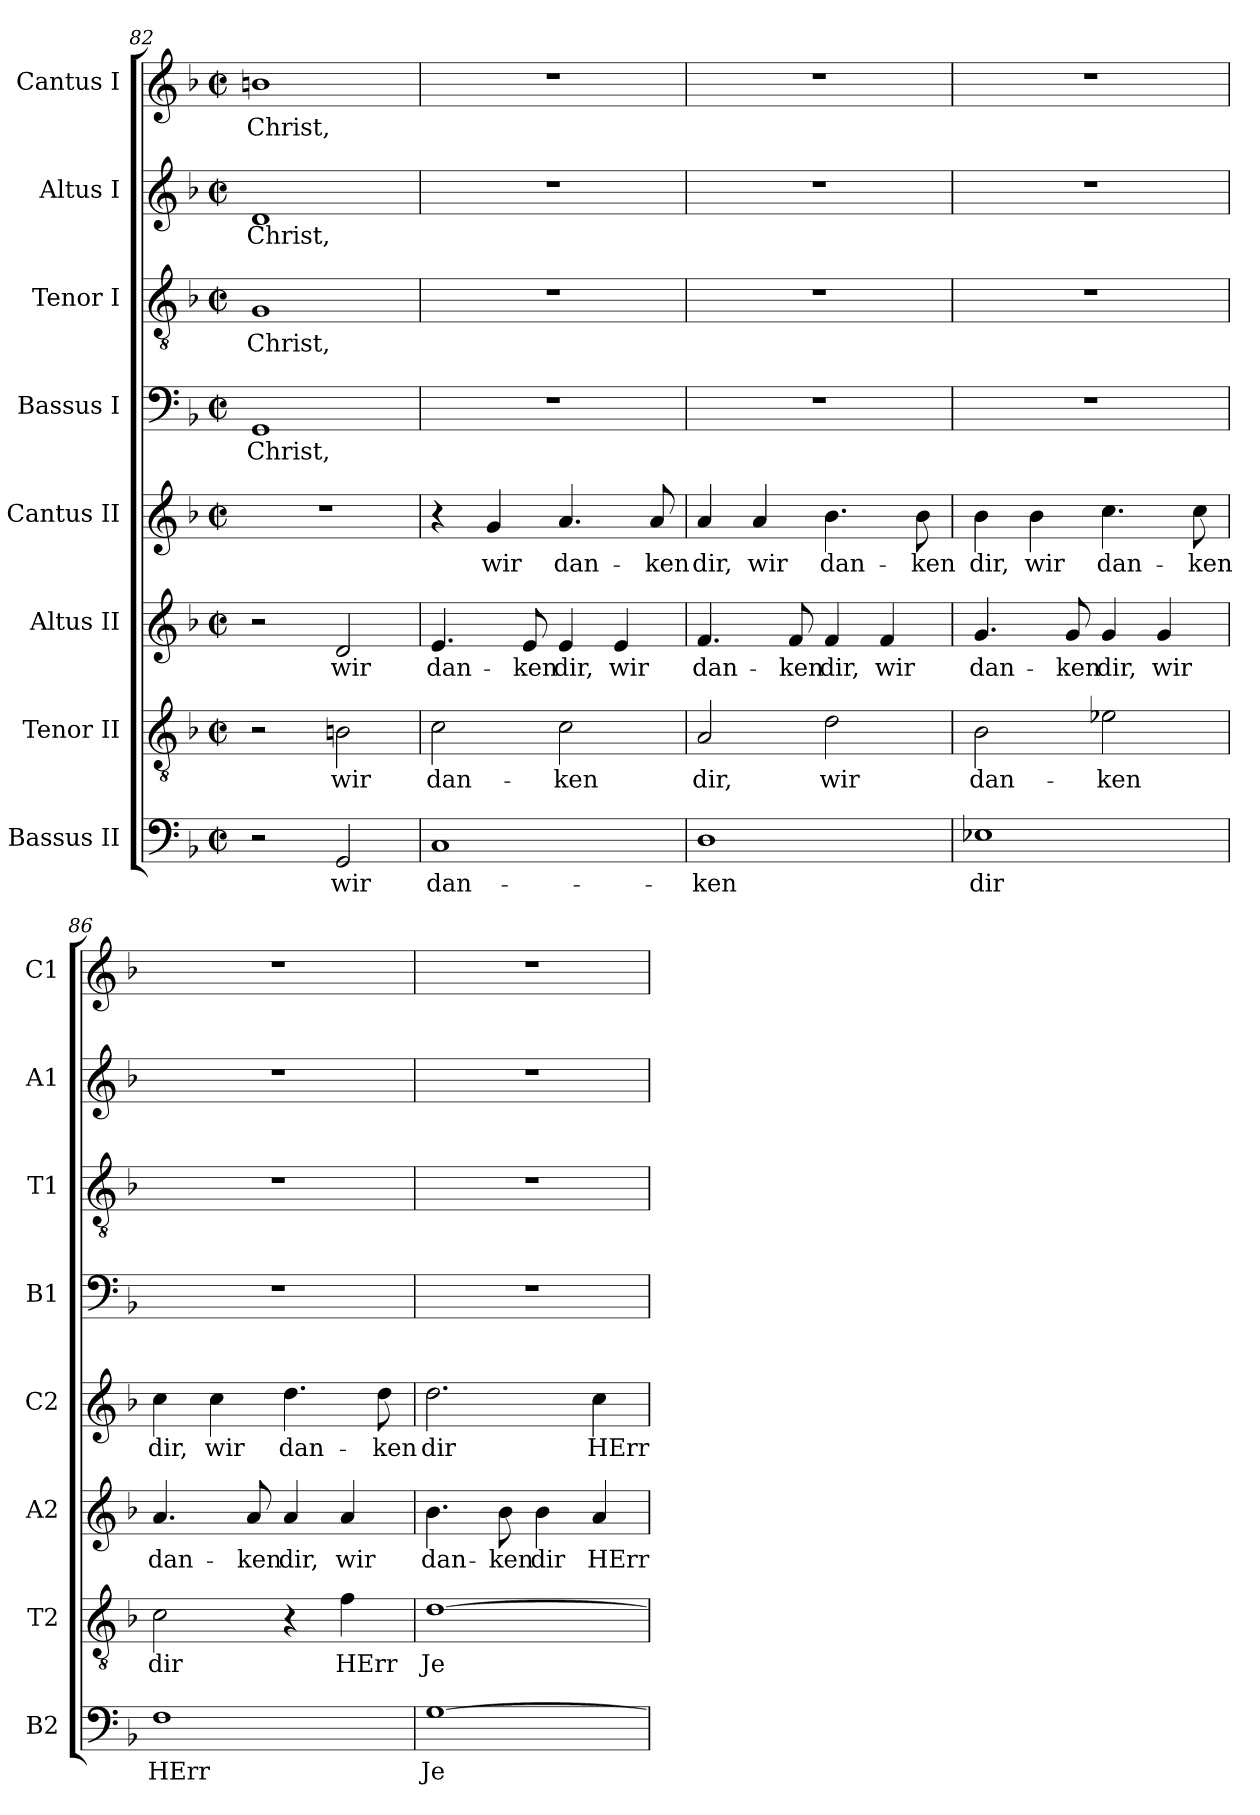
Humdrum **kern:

**kern	**text	**kern	**text	**kern	**text	**kern	**text	**kern	**text	**kern	**text	**kern	**text	**kern	**text
*part8	*part8	*part7	*part7	*part6	*part6	*part5	*part5	*part4	*part4	*part3	*part3	*part2	*part2	*part1	*part1
*staff8	*staff8	*staff7	*staff7	*staff6	*staff6	*staff5	*staff5	*staff4	*staff4	*staff3	*staff3	*staff2	*staff2	*staff1	*staff1
*I"Bassus II	*	*I"Tenor II	*	*I"Altus II	*	*I"Cantus II	*	*I"Bassus I	*	*I"Tenor I	*	*I"Altus I	*	*I"Cantus I	*
*I'B2	*	*I'T2	*	*I'A2	*	*I'C2	*	*I'B1	*	*I'T1	*	*I'A1	*	*I'C1	*
*clefF4	*	*clefGv2	*	*clefG2	*	*clefG2	*	*clefF4	*	*clefGv2	*	*clefG2	*	*clefG2	*
*k[b-]	*	*k[b-]	*	*k[b-]	*	*k[b-]	*	*k[b-]	*	*k[b-]	*	*k[b-]	*	*k[b-]	*
*F:	*	*F:	*	*F:	*	*F:	*	*F:	*	*F:	*	*F:	*	*F:	*
*M2/2	*	*M2/2	*	*M2/2	*	*M2/2	*	*M2/2	*	*M2/2	*	*M2/2	*	*M2/2	*
*met(c|)	*	*met(c|)	*	*met(c|)	*	*met(c|)	*	*met(c|)	*	*met(c|)	*	*met(c|)	*	*met(c|)	*
=82	=82	=82	=82	=82	=82	=82	=82	=82	=82	=82	=82	=82	=82	=82	=82
!	!	!	!	!	!	!	!	!	!LO:LY:b	!	!	!	!	!	!
!	!	!	!	!	!	!	!	!	!	!	!LO:LY:b	!	!	!	!
!	!	!	!	!	!	!	!	!	!	!	!	!	!LO:LY:b	!	!
!	!	!	!	!	!	!	!	!	!	!	!	!	!	!	!LO:LY:b
2r	.	2r	.	2r	.	1r	.	1GG	Christ,	1G	Christ,	1d	Christ,	1bn	Christ,
!	!LO:LY:b	!	!	!	!	!	!	!	!	!	!	!	!	!	!
!	!	!	!LO:LY:b	!	!	!	!	!	!	!	!	!	!	!	!
!	!	!	!	!	!LO:LY:b	!	!	!	!	!	!	!	!	!	!
2GG/	wir	2Bn\	wir	2d/	wir	.	.	.	.	.	.	.	.	.	.
=83	=83	=83	=83	=83	=83	=83	=83	=83	=83	=83	=83	=83	=83	=83	=83
!	!LO:LY:b	!	!	!	!	!	!	!	!	!	!	!	!	!	!
!	!	!	!LO:LY:b	!	!	!	!	!	!	!	!	!	!	!	!
!	!	!	!	!	!LO:LY:b	!	!	!	!	!	!	!	!	!	!
1C	dan-	2c\	dan-	4.e/	dan-	4r	.	1r	.	1r	.	1r	.	1r	.
!	!	!	!	!	!	!	!LO:LY:b	!	!	!	!	!	!	!	!
.	.	.	.	.	.	4g/	wir	.	.	.	.	.	.	.	.
!	!	!	!	!	!LO:LY:b	!	!	!	!	!	!	!	!	!	!
.	.	.	.	8e/	-ken	.	.	.	.	.	.	.	.	.	.
!	!	!	!LO:LY:b	!	!	!	!	!	!	!	!	!	!	!	!
!	!	!	!	!	!LO:LY:b	!	!	!	!	!	!	!	!	!	!
!	!	!	!	!	!	!	!LO:LY:b	!	!	!	!	!	!	!	!
.	.	2c\	-ken	4e/	dir,	4.a/	dan-	.	.	.	.	.	.	.	.
!	!	!	!	!	!LO:LY:b	!	!	!	!	!	!	!	!	!	!
.	.	.	.	4e/	wir	.	.	.	.	.	.	.	.	.	.
!	!	!	!	!	!	!	!LO:LY:b	!	!	!	!	!	!	!	!
.	.	.	.	.	.	8a/	-ken	.	.	.	.	.	.	.	.
=84	=84	=84	=84	=84	=84	=84	=84	=84	=84	=84	=84	=84	=84	=84	=84
!	!LO:LY:b	!	!	!	!	!	!	!	!	!	!	!	!	!	!
!	!	!	!LO:LY:b	!	!	!	!	!	!	!	!	!	!	!	!
!	!	!	!	!	!LO:LY:b	!	!	!	!	!	!	!	!	!	!
!	!	!	!	!	!	!	!LO:LY:b	!	!	!	!	!	!	!	!
1D	-ken	2A/	dir,	4.f/	dan-	4a/	dir,	1r	.	1r	.	1r	.	1r	.
!	!	!	!	!	!	!	!LO:LY:b	!	!	!	!	!	!	!	!
.	.	.	.	.	.	4a/	wir	.	.	.	.	.	.	.	.
!	!	!	!	!	!LO:LY:b	!	!	!	!	!	!	!	!	!	!
.	.	.	.	8f/	-ken	.	.	.	.	.	.	.	.	.	.
!	!	!	!LO:LY:b	!	!	!	!	!	!	!	!	!	!	!	!
!	!	!	!	!	!LO:LY:b	!	!	!	!	!	!	!	!	!	!
!	!	!	!	!	!	!	!LO:LY:b	!	!	!	!	!	!	!	!
.	.	2d\	wir	4f/	dir,	4.b-\	dan-	.	.	.	.	.	.	.	.
!	!	!	!	!	!LO:LY:b	!	!	!	!	!	!	!	!	!	!
.	.	.	.	4f/	wir	.	.	.	.	.	.	.	.	.	.
!	!	!	!	!	!	!	!LO:LY:b	!	!	!	!	!	!	!	!
.	.	.	.	.	.	8b-\	-ken	.	.	.	.	.	.	.	.
!!LO:PB:g=z
=85	=85	=85	=85	=85	=85	=85	=85	=85	=85	=85	=85	=85	=85	=85	=85
!	!LO:LY:b	!	!	!	!	!	!	!	!	!	!	!	!	!	!
!	!	!	!LO:LY:b	!	!	!	!	!	!	!	!	!	!	!	!
!	!	!	!	!	!LO:LY:b	!	!	!	!	!	!	!	!	!	!
!	!	!	!	!	!	!	!LO:LY:b	!	!	!	!	!	!	!	!
1E-X	dir	2B-\	dan-	4.g/	dan-	4b-\	dir,	1r	.	1r	.	1r	.	1r	.
!	!	!	!	!	!	!	!LO:LY:b	!	!	!	!	!	!	!	!
.	.	.	.	.	.	4b-\	wir	.	.	.	.	.	.	.	.
!	!	!	!	!	!LO:LY:b	!	!	!	!	!	!	!	!	!	!
.	.	.	.	8g/	-ken	.	.	.	.	.	.	.	.	.	.
!	!	!	!LO:LY:b	!	!	!	!	!	!	!	!	!	!	!	!
!	!	!	!	!	!LO:LY:b	!	!	!	!	!	!	!	!	!	!
!	!	!	!	!	!	!	!LO:LY:b	!	!	!	!	!	!	!	!
.	.	2e-X\	-ken	4g/	dir,	4.cc\	dan-	.	.	.	.	.	.	.	.
!	!	!	!	!	!LO:LY:b	!	!	!	!	!	!	!	!	!	!
.	.	.	.	4g/	wir	.	.	.	.	.	.	.	.	.	.
!	!	!	!	!	!	!	!LO:LY:b	!	!	!	!	!	!	!	!
.	.	.	.	.	.	8cc\	-ken	.	.	.	.	.	.	.	.
=86	=86	=86	=86	=86	=86	=86	=86	=86	=86	=86	=86	=86	=86	=86	=86
!	!LO:LY:b	!	!	!	!	!	!	!	!	!	!	!	!	!	!
!	!	!	!LO:LY:b	!	!	!	!	!	!	!	!	!	!	!	!
!	!	!	!	!	!LO:LY:b	!	!	!	!	!	!	!	!	!	!
!	!	!	!	!	!	!	!LO:LY:b	!	!	!	!	!	!	!	!
1F	HErr	2c\	dir	4.a/	dan-	4cc\	dir,	1r	.	1r	.	1r	.	1r	.
!	!	!	!	!	!	!	!LO:LY:b	!	!	!	!	!	!	!	!
.	.	.	.	.	.	4cc\	wir	.	.	.	.	.	.	.	.
!	!	!	!	!	!LO:LY:b	!	!	!	!	!	!	!	!	!	!
.	.	.	.	8a/	-ken	.	.	.	.	.	.	.	.	.	.
!	!	!	!	!	!LO:LY:b	!	!	!	!	!	!	!	!	!	!
!	!	!	!	!	!	!	!LO:LY:b	!	!	!	!	!	!	!	!
.	.	4r	.	4a/	dir,	4.dd\	dan-	.	.	.	.	.	.	.	.
!	!	!	!LO:LY:b	!	!	!	!	!	!	!	!	!	!	!	!
!	!	!	!	!	!LO:LY:b	!	!	!	!	!	!	!	!	!	!
.	.	4f\	HErr	4a/	wir	.	.	.	.	.	.	.	.	.	.
!	!	!	!	!	!	!	!LO:LY:b	!	!	!	!	!	!	!	!
.	.	.	.	.	.	8dd\	-ken	.	.	.	.	.	.	.	.
=87	=87	=87	=87	=87	=87	=87	=87	=87	=87	=87	=87	=87	=87	=87	=87
!	!LO:LY:b	!	!	!	!	!	!	!	!	!	!	!	!	!	!
!	!	!	!LO:LY:b	!	!	!	!	!	!	!	!	!	!	!	!
!	!	!	!	!	!LO:LY:b	!	!	!	!	!	!	!	!	!	!
!	!	!	!	!	!	!	!LO:LY:b	!	!	!	!	!	!	!	!
[1G	Je-	[1d	Je-	4.b-\	dan-	2.dd\	dir	1r	.	1r	.	1r	.	1r	.
!	!	!	!	!	!LO:LY:b	!	!	!	!	!	!	!	!	!	!
.	.	.	.	8b-\	-ken	.	.	.	.	.	.	.	.	.	.
!	!	!	!	!	!LO:LY:b	!	!	!	!	!	!	!	!	!	!
.	.	.	.	4b-\	dir	.	.	.	.	.	.	.	.	.	.
!	!	!	!	!	!LO:LY:b	!	!	!	!	!	!	!	!	!	!
!	!	!	!	!	!	!	!LO:LY:b	!	!	!	!	!	!	!	!
.	.	.	.	4a/	HErr	4cc\	HErr	.	.	.	.	.	.	.	.
=	=	=	=	=	=	=	=	=	=	=	=	=	=	=	=
*-	*-	*-	*-	*-	*-	*-	*-	*-	*-	*-	*-	*-	*-	*-	*-
